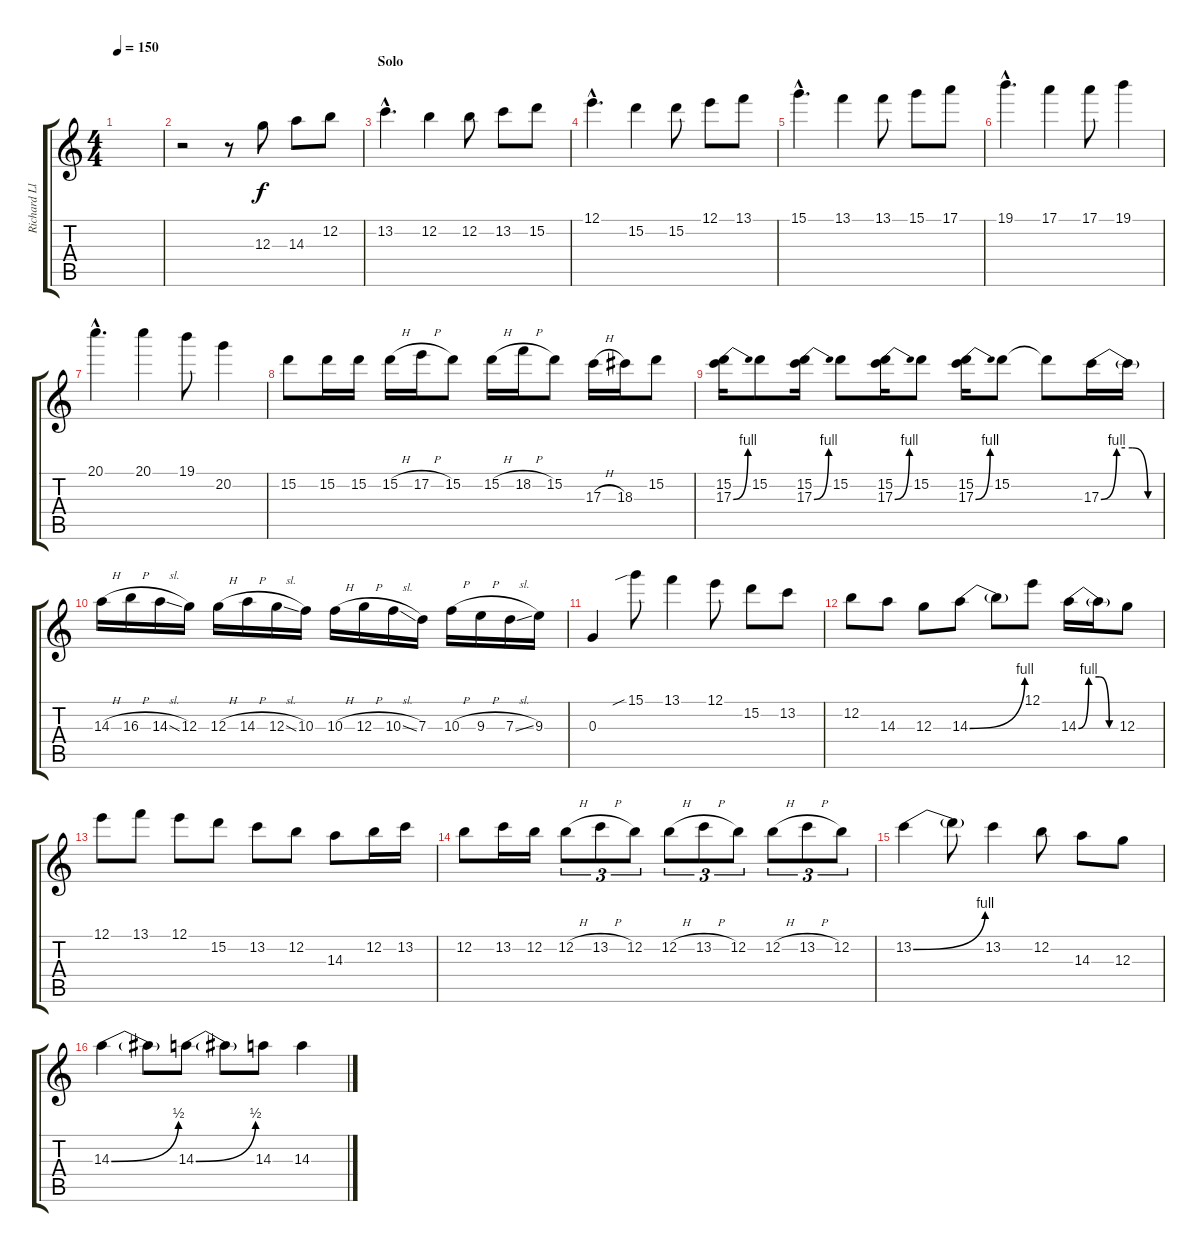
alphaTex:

\track ("Richard Lloyd (Solo)" "Richard Ll") {instrument overdrivenguitar}
\staff {score tabs}
\tuning (E4 B3 G3 D3 A2 E2) {hide}
\ts (4 4)
\tempo 150
\clef g2
\ks c
|
r.2 r.8 12.3.8 14.3.8 12.2.8 |
\section ("" "Solo")
13.2{hac}.4{d} 12.2.4 12.2.8 13.2.8 15.2.8 |
12.1{hac}.4{d} 15.2.4 15.2.8 12.1.8 13.1.8 |
15.1{hac}.4{d} 13.1.4 13.1.8 15.1.8 17.1.8 |
19.1{hac}.4{d} 17.1.4 17.1.8 19.1.4 |
20.1{hac}.4{d} 20.1.4 19.1.8 20.2.4 |
15.2.8 15.2.16 15.2.16 15.2{h}.16 17.2{h}.16 15.2.8 15.2{h}.16 18.2{h}.16 15.2.8 17.3{h}.16 18.3.16 15.2.8 |
(15.2 17.3{be (bend 0 0 60 4)}).16 15.2.8 (15.2 17.3{be (bend 0 0 60 4)}).16 15.2.8 (15.2 17.3{be (bend 0 0 60 4)}).16 15.2.8 (15.2 17.3{be (bend 0 0 60 4)}).16 15.2.8 15.2{t}.8 17.3{be (custom 0 0 15 4 30 4 45 0 60 0)}.16 17.3{t}.16 |
14.3{h}.16 16.3{h}.16 14.3{sl}.16 12.3.16 12.3{h}.16 14.3{h}.16 12.3{sl}.16 10.3.16 10.3{h}.16 12.3{h}.16 10.3{sl}.16 7.3.16 10.3{h}.16 9.3{h}.16 7.3{sl}.16 9.3.16 |
0.3.4 15.1{sib}.8 13.1.4 12.1.8 15.2.8 13.2.8 |
12.2.8 14.3.8 12.3.8 14.3{be (bend 0 0 60 4)}.8 14.3{t}.8 12.1.8 14.3{be (custom 0 0 15 4 30 4 45 0 60 0)}.16 14.3{t}.16 12.3.8 |
12.1.8 13.1.8 12.1.8 15.2.8 13.2.8 12.2.8 14.3.8 12.2.16 13.2.16 |
12.2.8 13.2.16 12.2.16 12.2{h}.8{tu (3 2)} 13.2{h}.8{tu (3 2)} 12.2.8{tu (3 2)} 12.2{h}.8{tu (3 2)} 13.2{h}.8{tu (3 2)} 12.2.8{tu (3 2)} 12.2{h}.8{tu (3 2)} 13.2{h}.8{tu (3 2)} 12.2.8{tu (3 2)} |
13.2{be (bend 0 0 60 4)}.4 13.2{t}.8 13.2.4 12.2.8 14.3.8 12.3.8 |
14.3{be (bend 0 0 60 2)}.4 14.3{t}.8 14.3{be (bend 0 0 60 2)}.8 14.3{t}.8 14.3.8 14.3.4
